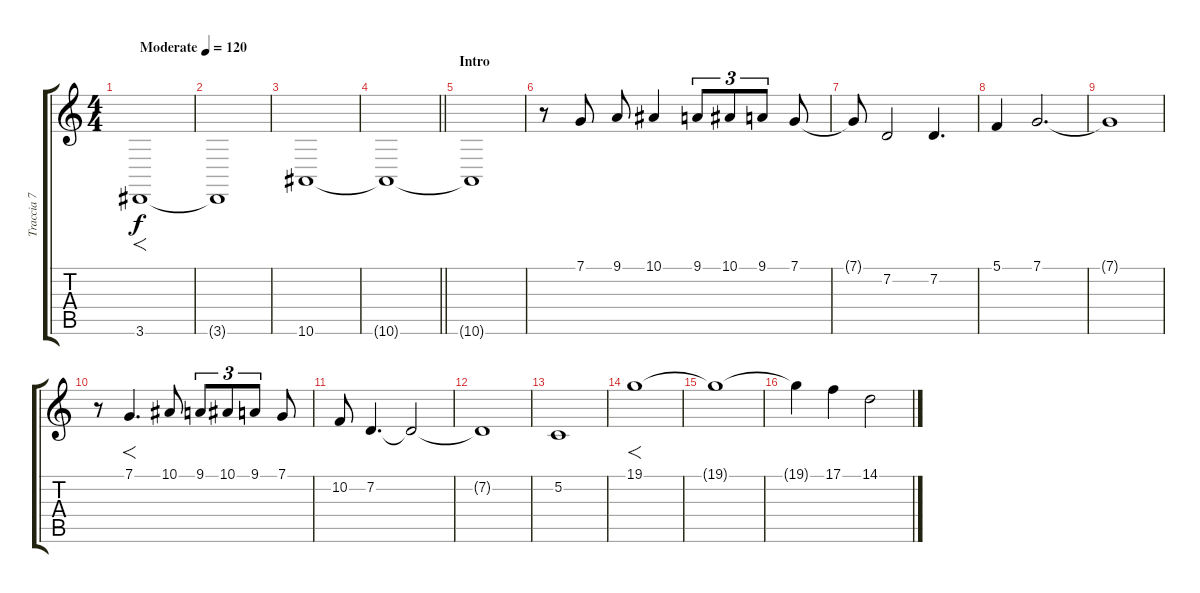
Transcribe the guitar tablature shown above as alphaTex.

\track ("Traccia 7" "Traccia 7") {instrument stringensemble1}
\staff {score tabs}
\tuning (C4 G3 Eb3 Bb2 F2 C2) {hide}
\ts (4 4)
\tempo (120 "Moderate")
\clef g2
\ks c
3.6.1{f dy f instrument stringensemble1} |
3.6{t}.1 |
10.6.1 |
\barLineRight lightlight
10.6{t}.1 |
\section ("" "Intro")
10.6{t}.1 |
r.8 7.1.8 9.1.8 10.1.4 9.1.8{tu (3 2)} 10.1.8{tu (3 2)} 9.1.8{tu (3 2)} 7.1.8 |
7.1{t}.8 7.2.2 7.2.4{d} |
5.1.4 7.1.2{d} |
7.1{t}.1 |
r.8 7.1.4{f d} 10.1.8 9.1.8{tu (3 2)} 10.1.8{tu (3 2)} 9.1.8{tu (3 2)} 7.1.8 |
10.2.8 7.2.4{d} 7.2{t}.2 |
7.2{t}.1 |
5.2.1 |
19.1.1{f} |
19.1{t}.1 |
19.1{t}.4 17.1.4 14.1.2
